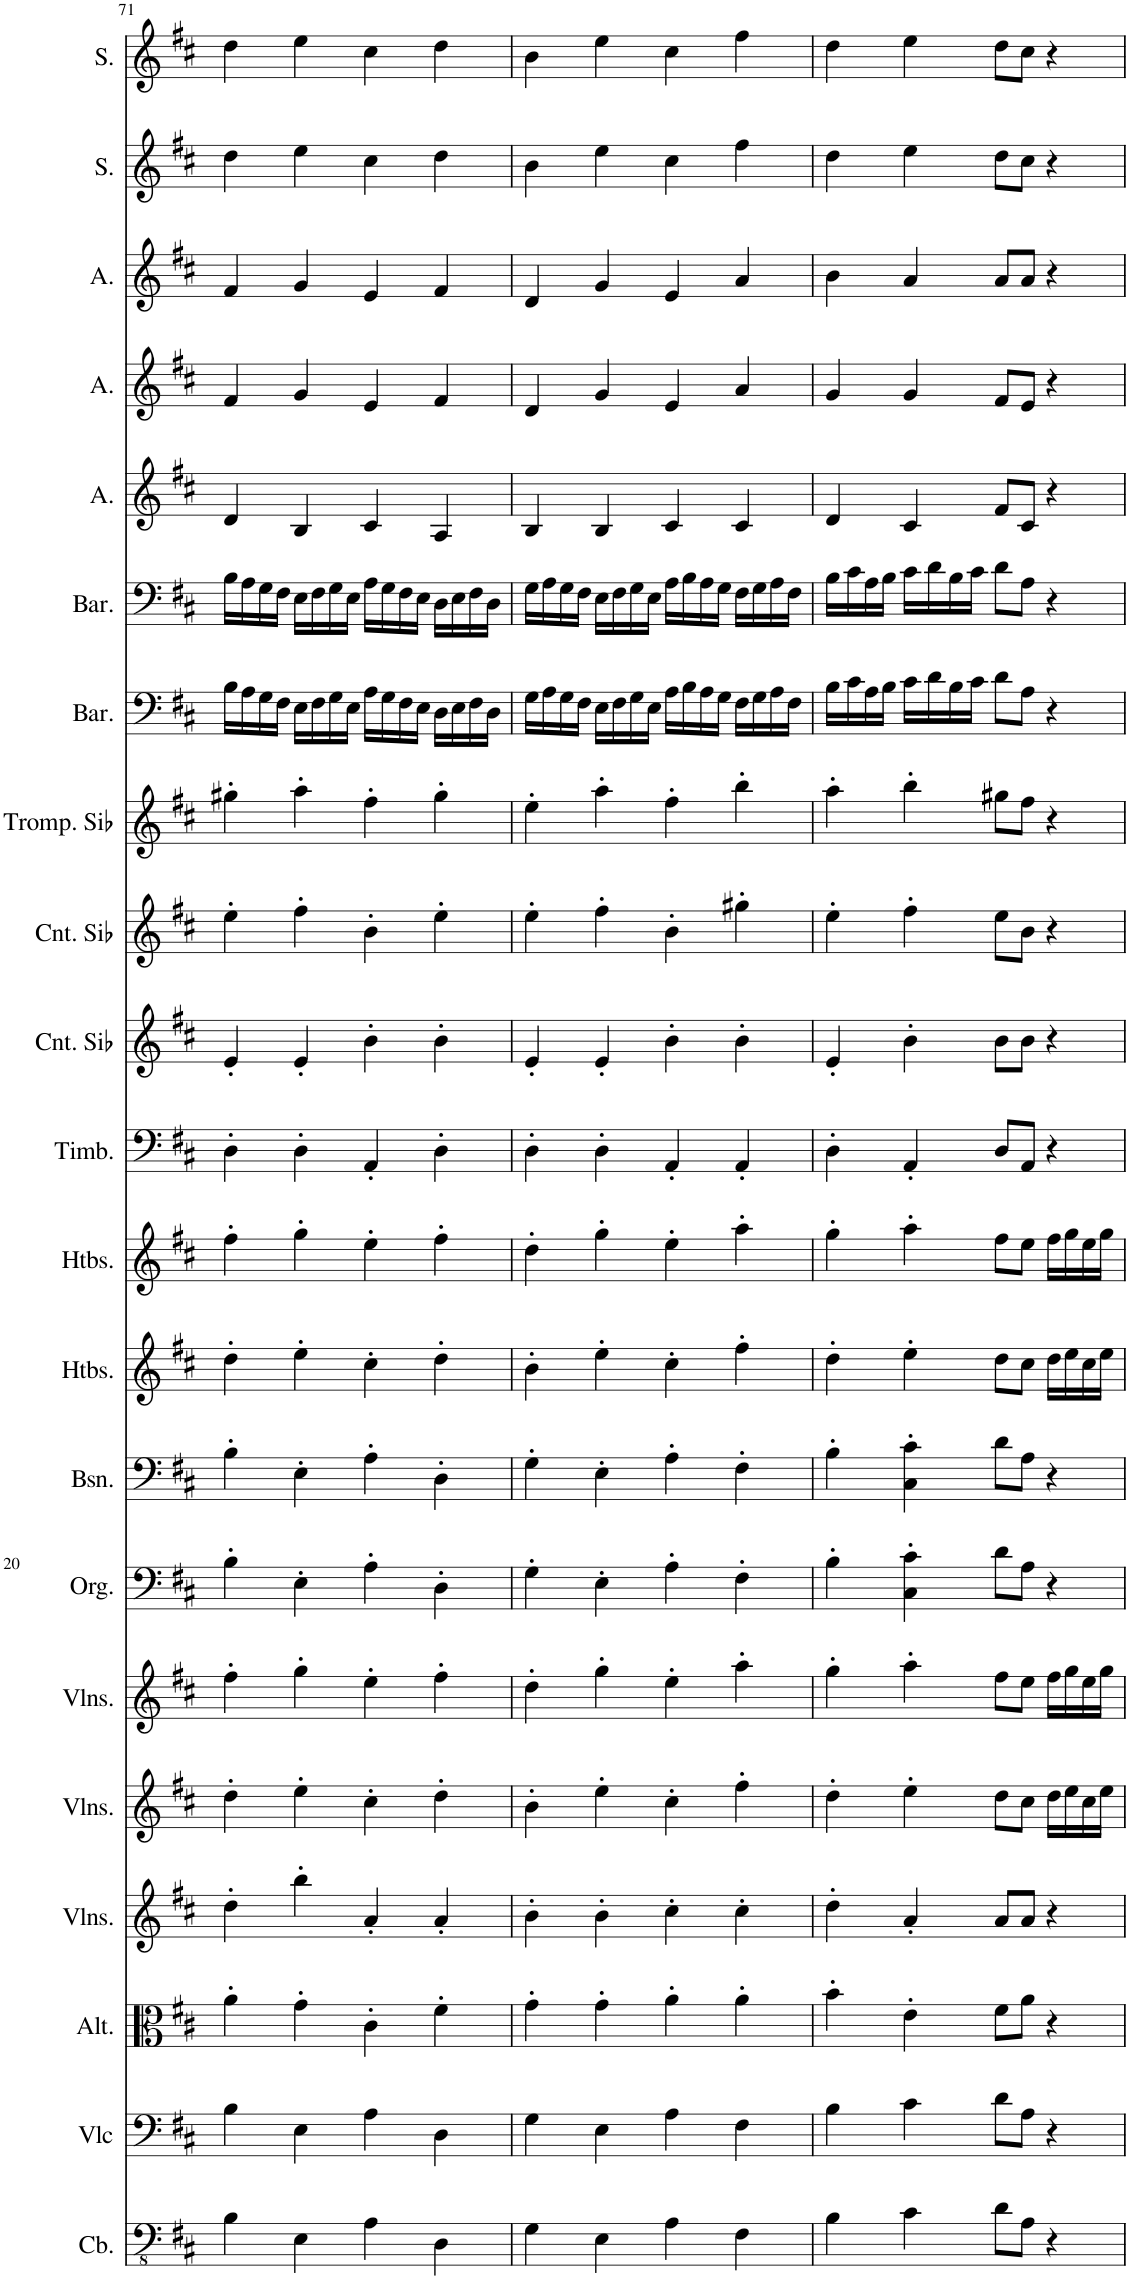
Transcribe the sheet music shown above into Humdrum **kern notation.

**kern	**kern	**kern	**kern	**kern	**kern	**kern	**kern	**kern	**kern	**kern	**kern	**kern	**kern	**kern	**kern	**kern	**kern	**kern	**kern	**kern
*part21	*part20	*part19	*part18	*part17	*part16	*part15	*part14	*part13	*part12	*part11	*part10	*part9	*part8	*part7	*part6	*part5	*part4	*part3	*part2	*part1
*staff21	*staff20	*staff19	*staff18	*staff17	*staff16	*staff15	*staff14	*staff13	*staff12	*staff11	*staff10	*staff9	*staff8	*staff7	*staff6	*staff5	*staff4	*staff3	*staff2	*staff1
*I"Contrebasse, Double Bass	*I"Violoncelle, Cello	*I"Alto, Viola	*I"Violons, Violin III	*I"Violons, Violin II	*I"Violons, Violin I	*I"Orgue, Organ	*I"Basson, Bassoon I &amp; II	*I"Hautbois, Oboe II	*I"Hautbois, Oboe I	*I"Timbales, Timpani	*I"Cornet en Sib, Trumpet III	*I"Cornet en Sib, Trumpet II	*I"Trompette en Sib, Trumpet I	*I"Baryton, Bass	*I"Baryton, Baritone	*I"Alto, Tenor	*I"Alto, Alto II	*I"Alto, Alto I	*I"Soprano, Soprano II	*I"Soprano, Soprano I
*I'Cb.	*I'Vlc	*I'Alt.	*I'Vlns.	*I'Vlns.	*I'Vlns.	*I'Org.	*I'Bsn.	*I'Htbs.	*I'Htbs.	*I'Timb.	*I'Cnt. Sib	*I'Cnt. Sib	*I'Tromp. Sib	*I'Bar.	*I'Bar.	*I'A.	*I'A.	*I'A.	*I'S.	*I'S.
!!LO:PB:g=z
*clefFv4	*clefF4	*clefC3	*clefG2	*clefG2	*clefG2	*clefF4	*clefF4	*clefG2	*clefG2	*clefF4	*clefG2	*clefG2	*clefG2	*clefF4	*clefF4	*clefG2	*clefG2	*clefG2	*clefG2	*clefG2
*Trd7c12	*	*	*	*	*	*	*	*	*	*	*Trd1c2	*Trd1c2	*Trd1c2	*	*	*	*	*	*	*
*k[f#c#]	*k[f#c#]	*k[f#c#]	*k[f#c#]	*k[f#c#]	*k[f#c#]	*k[f#c#]	*k[f#c#]	*k[f#c#]	*k[f#c#]	*k[f#c#]	*k[f#c#]	*k[f#c#]	*k[f#c#]	*k[f#c#]	*k[f#c#]	*k[f#c#]	*k[f#c#]	*k[f#c#]	*k[f#c#]	*k[f#c#]
*M4/4	*M4/4	*M4/4	*M4/4	*M4/4	*M4/4	*M4/4	*M4/4	*M4/4	*M4/4	*M4/4	*M4/4	*M4/4	*M4/4	*M4/4	*M4/4	*M4/4	*M4/4	*M4/4	*M4/4	*M4/4
=71	=71	=71	=71	=71	=71	=71	=71	=71	=71	=71	=71	=71	=71	=71	=71	=71	=71	=71	=71	=71
4BB\	4B\	4a'\	4dd'\	4dd'\	4ff#'\	4B'\	4B'\	4dd'\	4ff#'\	4D'\	4e'/	4ee'\	4gg#X'\	16B\LL	16B\LL	4d/	4f#/	4f#/	4dd\	4dd\
.	.	.	.	.	.	.	.	.	.	.	.	.	.	16A\	16A\	.	.	.	.	.
.	.	.	.	.	.	.	.	.	.	.	.	.	.	16G\	16G\	.	.	.	.	.
.	.	.	.	.	.	.	.	.	.	.	.	.	.	16F#\JJ	16F#\JJ	.	.	.	.	.
4EE\	4E\	4g'\	4bb'\	4ee'\	4gg'\	4E'\	4E'\	4ee'\	4gg'\	4D'\	4e'/	4ff#'\	4aa'\	16E\LL	16E\LL	4B/	4g/	4g/	4ee\	4ee\
.	.	.	.	.	.	.	.	.	.	.	.	.	.	16F#\	16F#\	.	.	.	.	.
.	.	.	.	.	.	.	.	.	.	.	.	.	.	16G\	16G\	.	.	.	.	.
.	.	.	.	.	.	.	.	.	.	.	.	.	.	16E\JJ	16E\JJ	.	.	.	.	.
4AA\	4A\	4c#'\	4a'/	4cc#'\	4ee'\	4A'\	4A'\	4cc#'\	4ee'\	4AA'/	4b'\	4b'\	4ff#'\	16A\LL	16A\LL	4c#/	4e/	4e/	4cc#\	4cc#\
.	.	.	.	.	.	.	.	.	.	.	.	.	.	16G\	16G\	.	.	.	.	.
.	.	.	.	.	.	.	.	.	.	.	.	.	.	16F#\	16F#\	.	.	.	.	.
.	.	.	.	.	.	.	.	.	.	.	.	.	.	16E\JJ	16E\JJ	.	.	.	.	.
4DD\	4D\	4f#'\	4a'/	4dd'\	4ff#'\	4D'\	4D'\	4dd'\	4ff#'\	4D'\	4b'\	4ee'\	4gg#'\	16D\LL	16D\LL	4A/	4f#/	4f#/	4dd\	4dd\
.	.	.	.	.	.	.	.	.	.	.	.	.	.	16E\	16E\	.	.	.	.	.
.	.	.	.	.	.	.	.	.	.	.	.	.	.	16F#\	16F#\	.	.	.	.	.
.	.	.	.	.	.	.	.	.	.	.	.	.	.	16D\JJ	16D\JJ	.	.	.	.	.
=72	=72	=72	=72	=72	=72	=72	=72	=72	=72	=72	=72	=72	=72	=72	=72	=72	=72	=72	=72	=72
4GG\	4G\	4g'\	4b'\	4b'\	4dd'\	4G'\	4G'\	4b'\	4dd'\	4D'\	4e'/	4ee'\	4ee'\	16G\LL	16G\LL	4B/	4d/	4d/	4b\	4b\
.	.	.	.	.	.	.	.	.	.	.	.	.	.	16A\	16A\	.	.	.	.	.
.	.	.	.	.	.	.	.	.	.	.	.	.	.	16G\	16G\	.	.	.	.	.
.	.	.	.	.	.	.	.	.	.	.	.	.	.	16F#\JJ	16F#\JJ	.	.	.	.	.
4EE\	4E\	4g'\	4b'\	4ee'\	4gg'\	4E'\	4E'\	4ee'\	4gg'\	4D'\	4e'/	4ff#'\	4aa'\	16E\LL	16E\LL	4B/	4g/	4g/	4ee\	4ee\
.	.	.	.	.	.	.	.	.	.	.	.	.	.	16F#\	16F#\	.	.	.	.	.
.	.	.	.	.	.	.	.	.	.	.	.	.	.	16G\	16G\	.	.	.	.	.
.	.	.	.	.	.	.	.	.	.	.	.	.	.	16E\JJ	16E\JJ	.	.	.	.	.
4AA\	4A\	4a'\	4cc#'\	4cc#'\	4ee'\	4A'\	4A'\	4cc#'\	4ee'\	4AA'/	4b'\	4b'\	4ff#'\	16A\LL	16A\LL	4c#/	4e/	4e/	4cc#\	4cc#\
.	.	.	.	.	.	.	.	.	.	.	.	.	.	16B\	16B\	.	.	.	.	.
.	.	.	.	.	.	.	.	.	.	.	.	.	.	16A\	16A\	.	.	.	.	.
.	.	.	.	.	.	.	.	.	.	.	.	.	.	16G\JJ	16G\JJ	.	.	.	.	.
4FF#\	4F#\	4a'\	4cc#'\	4ff#'\	4aa'\	4F#'\	4F#'\	4ff#'\	4aa'\	4AA'/	4b'\	4gg#X'\	4bb'\	16F#\LL	16F#\LL	4c#/	4a/	4a/	4ff#\	4ff#\
.	.	.	.	.	.	.	.	.	.	.	.	.	.	16G\	16G\	.	.	.	.	.
.	.	.	.	.	.	.	.	.	.	.	.	.	.	16A\	16A\	.	.	.	.	.
.	.	.	.	.	.	.	.	.	.	.	.	.	.	16F#\JJ	16F#\JJ	.	.	.	.	.
=73	=73	=73	=73	=73	=73	=73	=73	=73	=73	=73	=73	=73	=73	=73	=73	=73	=73	=73	=73	=73
4BB\	4B\	4b'\	4dd'\	4dd'\	4gg'\	4B'\	4B'\	4dd'\	4gg'\	4D'\	4e'/	4ee'\	4aa'\	16B\LL	16B\LL	4d/	4g/	4b\	4dd\	4dd\
.	.	.	.	.	.	.	.	.	.	.	.	.	.	16c#\	16c#\	.	.	.	.	.
.	.	.	.	.	.	.	.	.	.	.	.	.	.	16A\	16A\	.	.	.	.	.
.	.	.	.	.	.	.	.	.	.	.	.	.	.	16B\JJ	16B\JJ	.	.	.	.	.
4C#\	4c#\	4e'\	4a'/	4ee'\	4aa'\	4C#\' 4c#\'	4C#\' 4c#\'	4ee'\	4aa'\	4AA'/	4b'\	4ff#'\	4bb'\	16c#\LL	16c#\LL	4c#/	4g/	4a/	4ee\	4ee\
.	.	.	.	.	.	.	.	.	.	.	.	.	.	16d\	16d\	.	.	.	.	.
.	.	.	.	.	.	.	.	.	.	.	.	.	.	16B\	16B\	.	.	.	.	.
.	.	.	.	.	.	.	.	.	.	.	.	.	.	16c#\JJ	16c#\JJ	.	.	.	.	.
8D\L	8d\L	8f#\L	8a/L	8dd\L	8ff#\L	8d\L	8d\L	8dd\L	8ff#\L	8D/L	8b\L	8ee\L	8gg#X\L	8d\L	8d\L	8f#/L	8f#/L	8a/L	8dd\L	8dd\L
8AA\J	8A\J	8a\J	8a/J	8cc#\J	8ee\J	8A\J	8A\J	8cc#\J	8ee\J	8AA/J	8b\J	8b\J	8ff#\J	8A\J	8A\J	8c#/J	8e/J	8a/J	8cc#\J	8cc#\J
4r	4r	4r	4r	16dd\LL	16ff#\LL	4r	4r	16dd\LL	16ff#\LL	4r	4r	4r	4r	4r	4r	4r	4r	4r	4r	4r
.	.	.	.	16ee\	16gg\	.	.	16ee\	16gg\	.	.	.	.	.	.	.	.	.	.	.
.	.	.	.	16cc#\	16ee\	.	.	16cc#\	16ee\	.	.	.	.	.	.	.	.	.	.	.
.	.	.	.	16ee\JJ	16gg\JJ	.	.	16ee\JJ	16gg\JJ	.	.	.	.	.	.	.	.	.	.	.
=	=	=	=	=	=	=	=	=	=	=	=	=	=	=	=	=	=	=	=	=
*-	*-	*-	*-	*-	*-	*-	*-	*-	*-	*-	*-	*-	*-	*-	*-	*-	*-	*-	*-	*-
